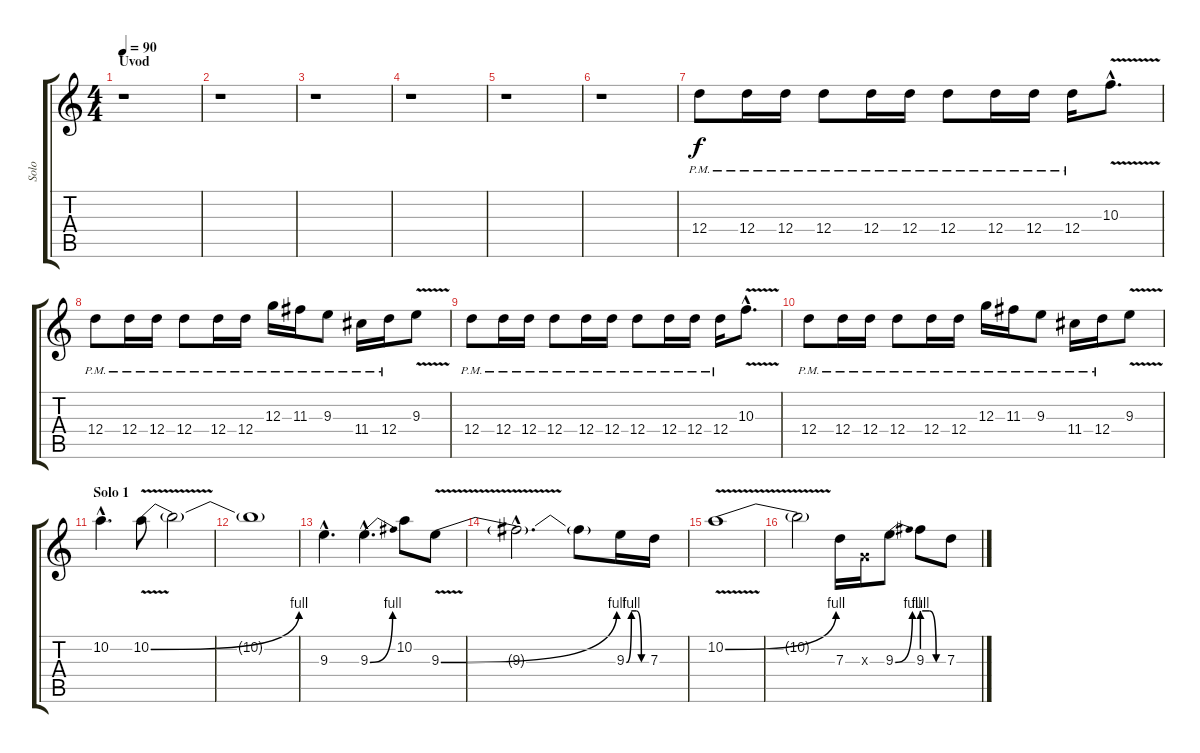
\track ("Solo" "Solo") {instrument distortionguitar}
\staff {score tabs}
\tuning (E4 B3 G3 D3 A2 E2) {hide}
\ts (4 4)
\section ("" "Uvod")
\tempo 90
\clef g2
\ks c
r.1{dy f instrument distortionguitar} |
r.1 |
r.1 |
r.1 |
r.1 |
r.1 |
12.4{pm}.8 12.4{pm}.16 12.4{pm}.16 12.4{pm}.8 12.4{pm}.16 12.4{pm}.16 12.4{pm}.8 12.4{pm}.16 12.4{pm}.16 12.4{pm}.16 10.3{v hac}.8{d} |
12.4{pm}.8 12.4{pm}.16 12.4{pm}.16 12.4{pm}.8 12.4{pm}.16 12.4{pm}.16 12.3{pm}.16 11.3{pm}.16 9.3{pm}.8 11.4{pm}.16 12.4{pm}.16 9.3{v}.8 |
12.4{pm}.8 12.4{pm}.16 12.4{pm}.16 12.4{pm}.8 12.4{pm}.16 12.4{pm}.16 12.4{pm}.8 12.4{pm}.16 12.4{pm}.16 12.4{pm}.16 10.3{v hac}.8{d} |
12.4{pm}.8 12.4{pm}.16 12.4{pm}.16 12.4{pm}.8 12.4{pm}.16 12.4{pm}.16 12.3{pm}.16 11.3{pm}.16 9.3{pm}.8 11.4{pm}.16 12.4{pm}.16 9.3{v}.8 |
\section ("" "Solo 1")
10.2{hac}.4{d} 10.2{be (bend 0 0 60 4) v}.8 10.2{t}.2 |
10.2{t}.1 |
9.3{hac}.4{d} 9.3{be (bend 0 0 60 4) hac}.4{d} 10.2.8 9.3{be (bend 0 0 60 4) v}.8 |
9.3{hac t}.2{d} 9.3{t}.8 9.3{be (custom 0 0 15 4 30 4 45 0 60 0)}.16 7.3.16 |
10.2{be (bend 0 0 60 4) v}.1 |
10.2{t}.2 7.3.16 0.3{x}.16 9.3{be (bend 0 0 60 4)}.8 9.3{be (custom 0 4 20 4 40 0 60 0)}.8 7.3.8
